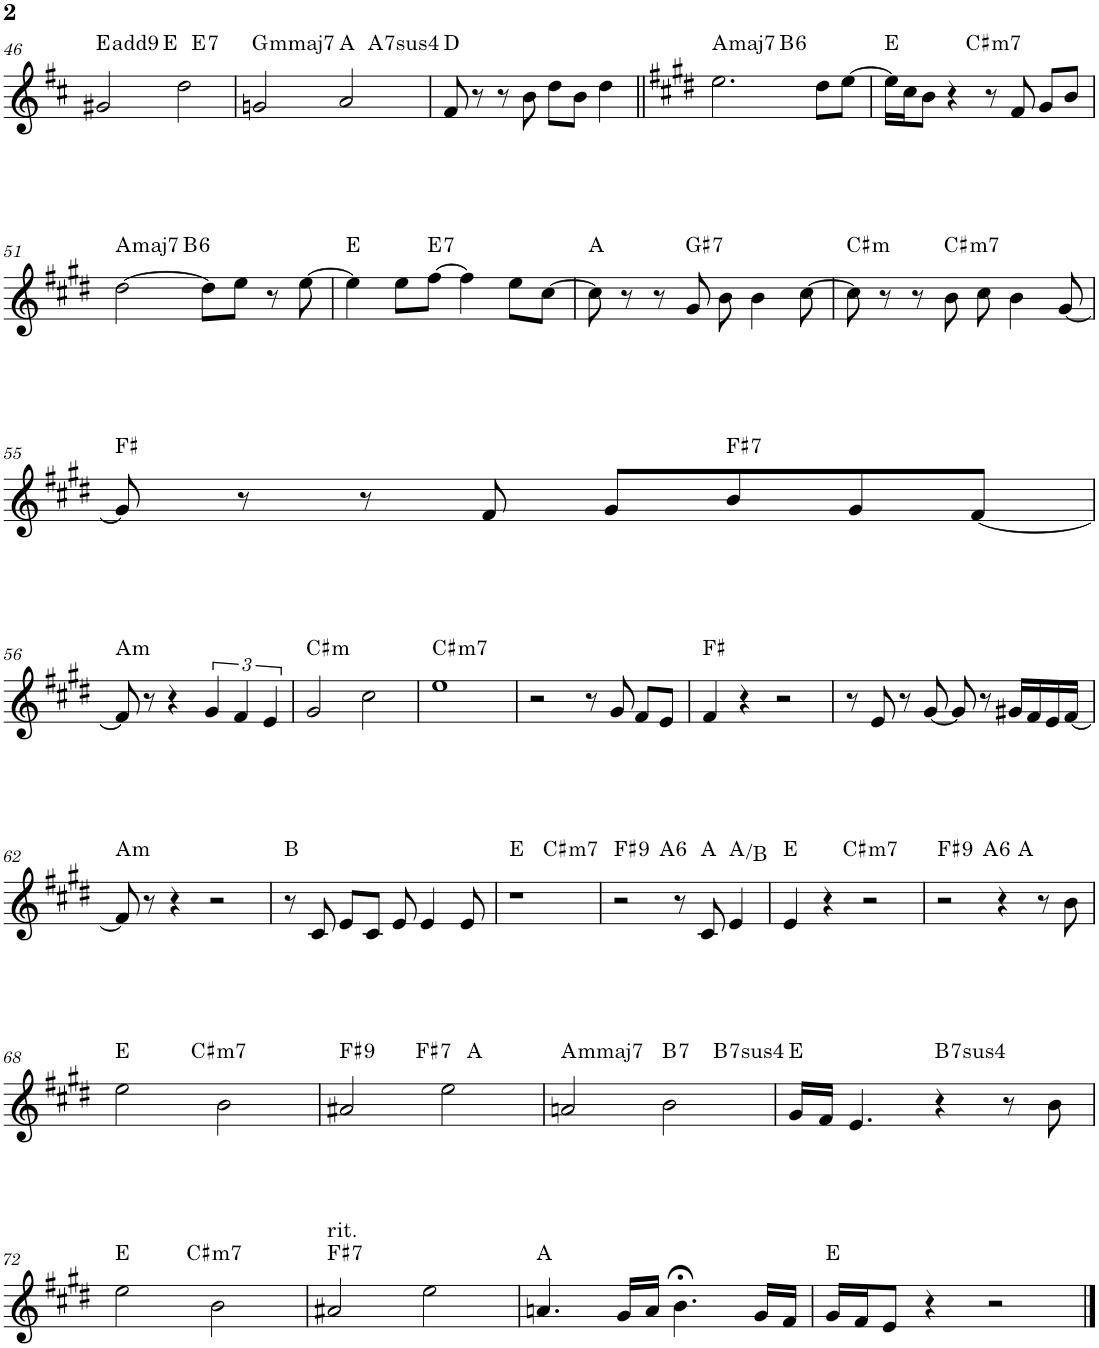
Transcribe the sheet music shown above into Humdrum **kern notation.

**kern	**harte
*part1	*part1
*staff1	*
*I"P1	*
!!LO:PB:g=z
*clefG2	*
*k[f#c#]	*
*D:	*
*M4/4	*
=46	=46
*^	*
*	*^	*
2g#X/	4.ryy	2ryy	E:maj(9)
.	2ryy	.	E:maj
2dd\	.	8ryy	.
!	!	!	!LO:H:kt=7
.	.	4.ryy	E:7
.	8ryy	.	.
=47	=47	=47	=47
!	!	!	!LO:H:kt=mmaj7
*	*v	*v	*
2gn/	2.ryy	G:minmaj7
2a/	.	A:maj
!	!	!LO:H:kt=74
.	4ryy	A:sus4(7)
*v	*v	*
=48	=48
8f#/	D:maj
8r	.
8r	.
8b\	.
8dd\L	.
8b\J	.
4dd\	.
=49||	=49||
*k[f#c#g#d#]	*
*E:	*
!	!LO:H:kt=maj7
*^	*
2.ee\	4.ryy	A:maj7
!	!	!LO:H:kt=6
.	2ryy	B:maj6
8dd#\L	.	.
[>8ee\J	8ryy	.
=50	=50	=50
16ee\LL]	4.ryy	E:maj
16cc#\J	.	.
8b\J	.	.
4r	.	.
!	!	!LO:H:kt=m7
.	2ryy	C#:min7
8r	.	.
8f#/	.	.
8g#/L	.	.
8b/J	8ryy	.
!!LO:LB:g=z	!!
=51	=51	=51
!	!	!LO:H:kt=maj7
[>2dd#\	4.ryy	A:maj7
!	!	!LO:H:kt=6
.	2ryy	B:maj6
8dd#\L]	.	.
8ee\J	.	.
8r	.	.
[>8ee\	8ryy	.
*v	*v	*
=52	=52
4ee\]	E:maj
8ee\L	.
!	!LO:H:kt=7
[>8ff#\J	E:7
4ff#\]	.
8ee\L	.
[>8cc#\J	.
=53	=53
8cc#\]	A:maj
8r	.
8r	.
!	!LO:H:kt=7
8g#/	G#:7
8b\	.
4b\	.
[>8cc#\	.
=54	=54
!	!LO:H:kt=m
8cc#\]	C#:min
8r	.
8r	.
!	!LO:H:kt=m7
8b\	C#:min7
8cc#\	.
4b\	.
[<8g#/	.
!!LO:LB:g=z
=55	=55
8g#/]	F#:maj
8r	.
8r	.
8f#/	.
8g#/L	.
!	!LO:H:kt=7
8b/	F#:7
8g#/	.
[<8f#/J	.
!!LO:LB:g=z
=56	=56
!	!LO:H:kt=m
8f#/]	A:min
8r	.
4r	.
6g#/	.
6f#/	.
6e/	.
=57	=57
!	!LO:H:kt=m
2g#/	C#:min
2cc#\	.
=58	=58
!	!LO:H:kt=m7
1ee	C#:min7
=59	=59
2r	.
8r	.
8g#/	.
8f#/L	.
8e/J	.
=60	=60
4f#/	F#:maj
4r	.
2r	.
=61	=61
8r	.
8e/	.
8r	.
[<8g#/	.
8g#/]	.
8r	.
16g#X/LL	.
16f#/	.
16e/	.
[<16f#/JJ	.
!!LO:LB:g=z
=62	=62
!	!LO:H:kt=m
8f#/]	A:min
8r	.
4r	.
2r	.
=63	=63
8r	B:maj
8c#/	.
8e/L	.
8c#/J	.
8e/	.
4e/	.
8e/	.
=64	=64
*^	*
1r	4.ryy	E:maj
!	!	!LO:H:kt=m7
.	2ryy	C#:min7
.	8ryy	.
=65	=65	=65
!	!	!LO:H:kt=9
2r	4.ryy	F#:9
!	!	!LO:H:kt=6
.	2ryy	A:maj6
8r	.	.
8c#/	.	A:maj
4e/	.	A:maj/2
.	8ryy	.
=66	=66	=66
4e/	4.ryy	E:maj
4r	.	.
!	!	!LO:H:kt=m7
.	2ryy	C#:min7
2r	.	.
.	8ryy	.
=67	=67	=67
!	!	!LO:H:kt=9
*	*^	*
2r	4.ryy	2ryy	F#:9
!	!	!	!LO:H:kt=6
.	2ryy	.	A:maj6
4r	.	8ryy	.
.	.	4.ryy	A:maj
8r	.	.	.
8b\	8ryy	.	.
*	*v	*v	*
!!LO:LB:g=z
=68	=68	=68
2ee\	4.ryy	E:maj
!	!	!LO:H:kt=m7
.	2ryy	C#:min7
2b\	.	.
.	8ryy	.
=69	=69	=69
!	!	!LO:H:kt=9
*	*^	*
2a#X/	4.ryy	2ryy	F#:9
!	!	!	!LO:H:kt=7
.	2ryy	.	F#:7
2ee\	.	8ryy	.
.	.	4.ryy	A:maj
.	8ryy	.	.
=70	=70	=70	=70
!	!	!	!LO:H:kt=mmaj7
*	*v	*v	*
2an/	2.ryy	A:minmaj7
!	!	!LO:H:kt=7
2b\	.	B:7
!	!	!LO:H:kt=74
.	4ryy	B:sus4(7)
*v	*v	*
=71	=71
16g#/LL	E:maj
16f#/JJ	.
4.e/	.
!	!LO:H:kt=74
4r	B:sus4(7)
8r	.
8b\	.
!!LO:LB:g=z
=72	=72
*^	*
2ee\	4.ryy	E:maj
!	!	!LO:H:kt=m7
.	2ryy	C#:min7
2b\	.	.
.	8ryy	.
=73	=73	=73
!LO:TX:a:t=rit.	!	!LO:H:kt=7
*v	*v	*
2a#X/	F#:7
2ee\	.
=74	=74
4.an/	A:maj
16g#/LL	.
16a/JJ	.
4.b;<\	.
16g#/LL	.
16f#/JJ	.
=75	=75
16g#/LL	E:maj
16f#/J	.
8e/J	.
4r	.
2r	.
==	==
*-	*-
